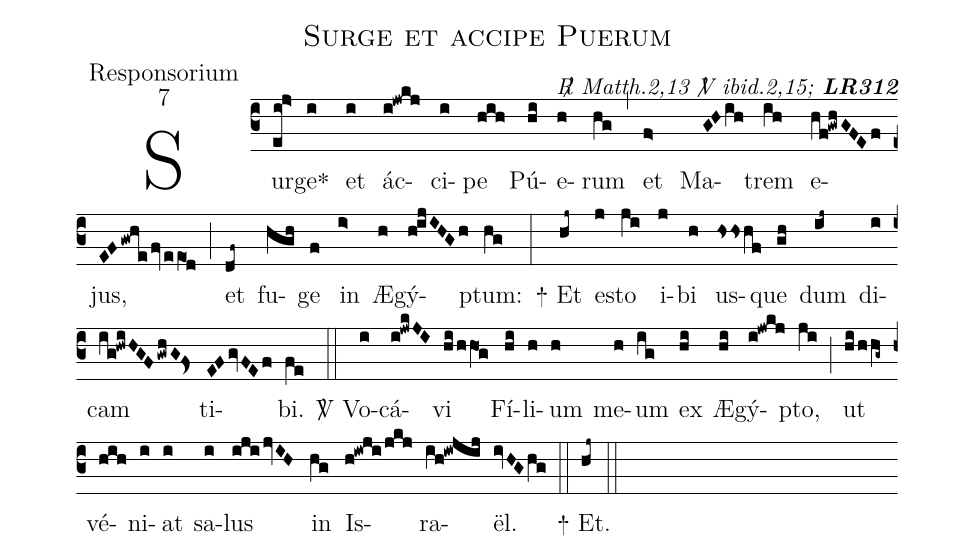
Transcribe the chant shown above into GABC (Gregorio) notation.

name:Surge et accipe Puerum;
office-part:Responsorium;
mode:7;
commentary:{\itshape\mdseries \Rbar\  Matth.2,13 \Vbar\ ibid.2,15;\/} {\bfseries LR312};
%%
(c3) Sur(ei!j>)ge<sp>*</sp>(i) et(i) ác(i!jwkj)ci(i)pe(hih) Pú(hi)e(h)rum(hg) (,)
et(f>) Ma(GHih)trem(ih) e(hf!gwhGFEf)jus,(EFgwhefveeO1d) (;)
et(df~) fu(hgh)ge(f) in(i>) Æ(h)gý(hijIHGh)ptum:(hg) (:)
<sp>+</sp> Et(hj~) e(j)sto(ji) i(j)bi(h) us(Hsshf)que(gh) dum(ij~) di(i)cam(ig!hwiHGFgwhG!fs<) ti(EFgvFEf)bi.(fe) (::)
<sp>V/</sp> Vo(i)cá(i!jwkJI)vi(hi/hhO1g) Fí(hi)li(h)um(h) me(h)um(ig) ex(hi) Æ(hi)gý(i!jwkj)pto,(ji) (;)
ut(hi/hhg~) vé(hih)ni(i)at(i) sa(i)lus(ijijvIH) in(hg) Is(h!iwji/jkj)ra(ih!iwjij)ël.(ivHGhg)  (::)
<sp>+</sp> Et.(hj~) (::)
